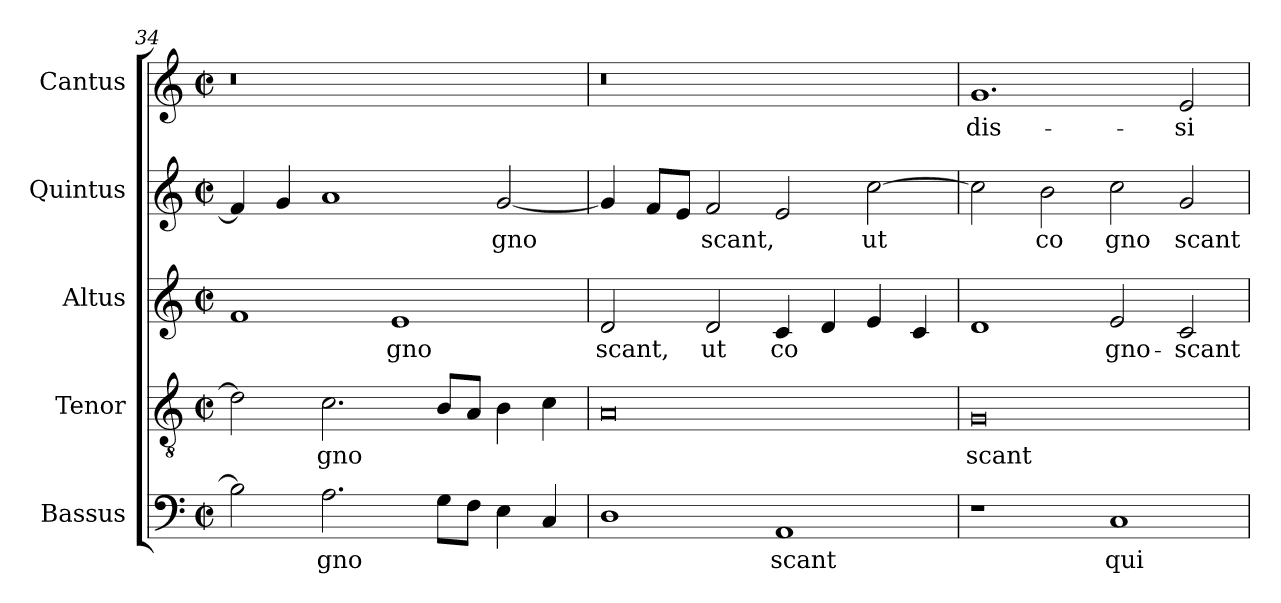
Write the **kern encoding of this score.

**kern	**text	**kern	**text	**kern	**text	**kern	**text	**kern	**text
*part5	*part5	*part4	*part4	*part3	*part3	*part2	*part2	*part1	*part1
*staff5	*staff5	*staff4	*staff4	*staff3	*staff3	*staff2	*staff2	*staff1	*staff1
*I"Bassus	*	*I"Tenor	*	*I"Altus	*	*I"Quintus	*	*I"Cantus	*
*clefF4	*	*clefGv2	*	*clefG2	*	*clefG2	*	*clefG2	*
*M2/2	*	*M2/2	*	*M2/2	*	*M2/2	*	*M2/2	*
*met(c|)	*	*met(c|)	*	*met(c|)	*	*met(c|)	*	*met(c|)	*
=34	=34	=34	=34	=34	=34	=34	=34	=34	=34
2B-\]	.	2d\]	.	1f	.	4f/]	.	0r	.
.	.	.	.	.	.	4g/	.	.	.
!	!LO:LY:b	!	!LO:LY:b	!	!	!	!	!	!
2.A\	gno	2.c\	gno	.	.	1a	.	.	.
!	!	!	!	!	!LO:LY:b:cj	!	!	!	!
.	.	.	.	1e	gno	.	.	.	.
8G\L	.	8B/L	.	.	.	.	.	.	.
8F\J	.	8A/J	.	.	.	.	.	.	.
!	!	!	!	!	!	!	!LO:LY:b	!	!
4E\	.	4B\	.	.	.	[<2g/	gno	.	.
4C/	.	4c\	.	.	.	.	.	.	.
=35	=35	=35	=35	=35	=35	=35	=35	=35	=35
!	!	!	!	!	!LO:LY:b:cj	!	!	!	!
1D	.	0A	.	2d/	scant,	4g/]	.	0r	.
.	.	.	.	.	.	8f/L	.	.	.
.	.	.	.	.	.	8e/J	.	.	.
!	!	!	!	!	!LO:LY:b:cj	!	!LO:LY:b	!	!
.	.	.	.	2d/	ut	2f/	scant,	.	.
!	!LO:LY:b:cj	!	!	!	!LO:LY:b:cj	!	!	!	!
1AA	scant	.	.	4c/	co	2e/	.	.	.
.	.	.	.	4d/	.	.	.	.	.
!	!	!	!	!	!	!	!LO:LY:b:cj	!	!
.	.	.	.	4e/	.	[<2cc\	ut	.	.
.	.	.	.	4c/	.	.	.	.	.
!!LO:LB:g=z
=36	=36	=36	=36	=36	=36	=36	=36	=36	=36
!	!	!	!LO:LY:b:cj	!	!	!	!	!	!LO:LY:b:cj
1r	.	0G	scant	1d	.	2cc\]	.	1.g	dis-
!	!	!	!	!	!	!	!LO:LY:b:cj	!	!
.	.	.	.	.	.	2b\	co	.	.
!	!LO:LY:b:cj	!	!	!	!LO:LY:b:cj	!	!LO:LY:b:cj	!	!
1C	qui	.	.	2e/	gno-	2cc\	gno	.	.
!	!	!	!	!	!LO:LY:b:cj	!	!LO:LY:b:cj	!	!LO:LY:b:cj
.	.	.	.	2c/	-scant	2g/	scant	2e/	-si-
=	=	=	=	=	=	=	=	=	=
*-	*-	*-	*-	*-	*-	*-	*-	*-	*-
